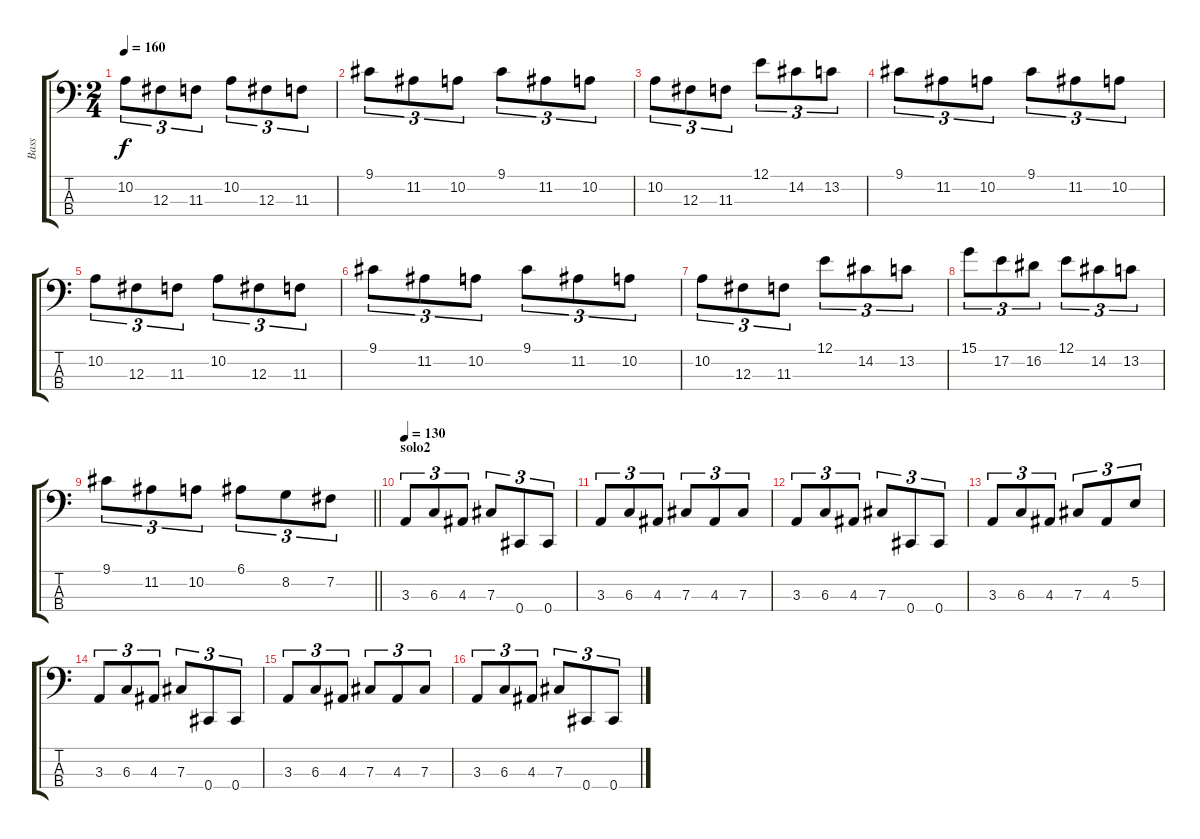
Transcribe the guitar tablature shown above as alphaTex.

\track ("Bass" "Bass") {instrument electricbassfinger}
\staff {score tabs}
\tuning (E2 B1 Gb1 Db1) {hide}
\ts (2 4)
\tempo 160
\clef f4
\ks c
10.2.8{tu (3 2) dy f} 12.3.8{tu (3 2)} 11.3.8{tu (3 2)} 10.2.8{tu (3 2)} 12.3.8{tu (3 2)} 11.3.8{tu (3 2)} |
9.1.8{tu (3 2)} 11.2.8{tu (3 2)} 10.2.8{tu (3 2)} 9.1.8{tu (3 2)} 11.2.8{tu (3 2)} 10.2.8{tu (3 2)} |
10.2.8{tu (3 2)} 12.3.8{tu (3 2)} 11.3.8{tu (3 2)} 12.1.8{tu (3 2)} 14.2.8{tu (3 2)} 13.2.8{tu (3 2)} |
9.1.8{tu (3 2)} 11.2.8{tu (3 2)} 10.2.8{tu (3 2)} 9.1.8{tu (3 2)} 11.2.8{tu (3 2)} 10.2.8{tu (3 2)} |
10.2.8{tu (3 2)} 12.3.8{tu (3 2)} 11.3.8{tu (3 2)} 10.2.8{tu (3 2)} 12.3.8{tu (3 2)} 11.3.8{tu (3 2)} |
9.1.8{tu (3 2)} 11.2.8{tu (3 2)} 10.2.8{tu (3 2)} 9.1.8{tu (3 2)} 11.2.8{tu (3 2)} 10.2.8{tu (3 2)} |
10.2.8{tu (3 2)} 12.3.8{tu (3 2)} 11.3.8{tu (3 2)} 12.1.8{tu (3 2)} 14.2.8{tu (3 2)} 13.2.8{tu (3 2)} |
15.1.8{tu (3 2)} 17.2.8{tu (3 2)} 16.2.8{tu (3 2)} 12.1.8{tu (3 2)} 14.2.8{tu (3 2)} 13.2.8{tu (3 2)} |
\barLineRight lightlight
9.1.8{tu (3 2)} 11.2.8{tu (3 2)} 10.2.8{tu (3 2)} 6.1.8{tu (3 2)} 8.2.8{tu (3 2)} 7.2.8{tu (3 2)} |
\section ("" "solo2")
\tempo 130
3.3.8{tu (3 2)} 6.3.8{tu (3 2)} 4.3.8{tu (3 2)} 7.3.8{tu (3 2)} 0.4.8{tu (3 2)} 0.4.8{tu (3 2)} |
3.3.8{tu (3 2)} 6.3.8{tu (3 2)} 4.3.8{tu (3 2)} 7.3.8{tu (3 2)} 4.3.8{tu (3 2)} 7.3.8{tu (3 2)} |
3.3.8{tu (3 2)} 6.3.8{tu (3 2)} 4.3.8{tu (3 2)} 7.3.8{tu (3 2)} 0.4.8{tu (3 2)} 0.4.8{tu (3 2)} |
3.3.8{tu (3 2)} 6.3.8{tu (3 2)} 4.3.8{tu (3 2)} 7.3.8{tu (3 2)} 4.3.8{tu (3 2)} 5.2.8{tu (3 2)} |
3.3.8{tu (3 2)} 6.3.8{tu (3 2)} 4.3.8{tu (3 2)} 7.3.8{tu (3 2)} 0.4.8{tu (3 2)} 0.4.8{tu (3 2)} |
3.3.8{tu (3 2)} 6.3.8{tu (3 2)} 4.3.8{tu (3 2)} 7.3.8{tu (3 2)} 4.3.8{tu (3 2)} 7.3.8{tu (3 2)} |
3.3.8{tu (3 2)} 6.3.8{tu (3 2)} 4.3.8{tu (3 2)} 7.3.8{tu (3 2)} 0.4.8{tu (3 2)} 0.4.8{tu (3 2)}
